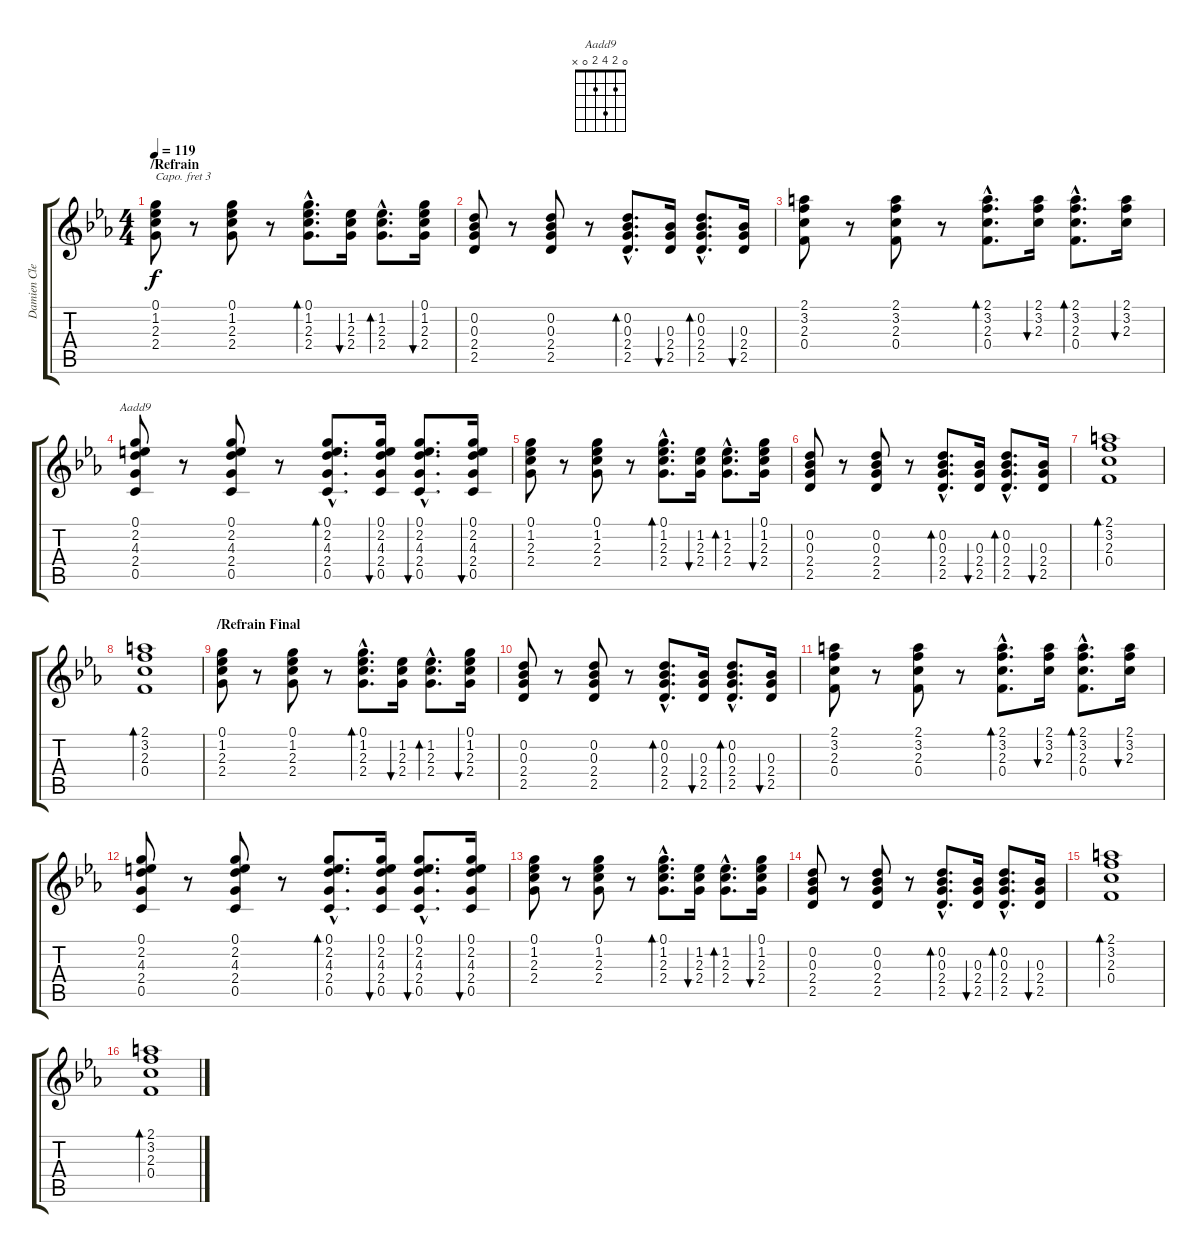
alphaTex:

\track ("Damien Clean" "Damien Cle") {instrument acousticguitarsteel}
\staff {score tabs}
\capo 3
\tuning (E4 B3 G3 D3 A2 E2) {hide}
\chord ("Aadd9" 0 2 4 2 0 x)
\ts (4 4)
\section ("" "/Refrain")
\tempo 119
\clef g2
\ks cminor
(0.1 1.2 2.3 2.4).8{dy f} r.8 (0.1 1.2 2.3 2.4).8 r.8 (0.1{hac} 1.2{hac} 2.3{hac} 2.4{hac}).8{d bd 60} (1.2 2.3 2.4).16{bu 60} (1.2{hac} 2.3{hac} 2.4{hac}).8{d bd 60} (0.1 1.2 2.3 2.4).16{bu 60} |
(0.2 0.3 2.4 2.5).8 r.8 (0.2 0.3 2.4 2.5).8 r.8 (0.2{hac} 0.3{hac} 2.4{hac} 2.5{hac}).8{d bd 60} (0.3 2.4 2.5).16{bu 60} (0.2{hac} 0.3{hac} 2.4{hac} 2.5{hac}).8{d bd 60} (0.3 2.4 2.5).16{bu 60} |
(2.1 3.2 2.3 0.4).8 r.8 (2.1 3.2 2.3 0.4).8 r.8 (2.1{hac} 3.2{hac} 2.3{hac} 0.4{hac}).8{d bd 60} (2.1 3.2 2.3).16{bu 60} (2.1{hac} 3.2{hac} 2.3{hac} 0.4{hac}).8{d bd 60} (2.1 3.2 2.3).16{bu 60} |
(0.1 2.2 4.3 2.4 0.5).8{ch "Aadd9"} r.8 (0.1 2.2 4.3 2.4 0.5).8 r.8 (0.1{hac} 2.2{hac} 4.3{hac} 2.4{hac} 0.5{hac}).8{d bd 60} (0.1 2.2 4.3 2.4 0.5).16{bu 60} (0.1{hac} 2.2{hac} 4.3{hac} 2.4{hac} 0.5{hac}).8{d bu 60} (0.1 2.2 4.3 2.4 0.5).16{bu 60} |
(0.1 1.2 2.3 2.4).8 r.8 (0.1 1.2 2.3 2.4).8 r.8 (0.1{hac} 1.2{hac} 2.3{hac} 2.4{hac}).8{d bd 60} (1.2 2.3 2.4).16{bu 60} (1.2{hac} 2.3{hac} 2.4{hac}).8{d bd 60} (0.1 1.2 2.3 2.4).16{bu 60} |
(0.2 0.3 2.4 2.5).8 r.8 (0.2 0.3 2.4 2.5).8 r.8 (0.2{hac} 0.3{hac} 2.4{hac} 2.5{hac}).8{d bd 60} (0.3 2.4 2.5).16{bu 60} (0.2{hac} 0.3{hac} 2.4{hac} 2.5{hac}).8{d bd 60} (0.3 2.4 2.5).16{bu 60} |
(2.1 3.2 2.3 0.4).1{bd 240} |
(2.1 3.2 2.3 0.4).1{bd 240} |
\section ("" "/Refrain Final")
(0.1 1.2 2.3 2.4).8 r.8 (0.1 1.2 2.3 2.4).8 r.8 (0.1{hac} 1.2{hac} 2.3{hac} 2.4{hac}).8{d bd 60} (1.2 2.3 2.4).16{bu 60} (1.2{hac} 2.3{hac} 2.4{hac}).8{d bd 60} (0.1 1.2 2.3 2.4).16{bu 60} |
(0.2 0.3 2.4 2.5).8 r.8 (0.2 0.3 2.4 2.5).8 r.8 (0.2{hac} 0.3{hac} 2.4{hac} 2.5{hac}).8{d bd 60} (0.3 2.4 2.5).16{bu 60} (0.2{hac} 0.3{hac} 2.4{hac} 2.5{hac}).8{d bd 60} (0.3 2.4 2.5).16{bu 60} |
(2.1 3.2 2.3 0.4).8 r.8 (2.1 3.2 2.3 0.4).8 r.8 (2.1{hac} 3.2{hac} 2.3{hac} 0.4{hac}).8{d bd 60} (2.1 3.2 2.3).16{bu 60} (2.1{hac} 3.2{hac} 2.3{hac} 0.4{hac}).8{d bd 60} (2.1 3.2 2.3).16{bu 60} |
(0.1 2.2 4.3 2.4 0.5).8 r.8 (0.1 2.2 4.3 2.4 0.5).8 r.8 (0.1{hac} 2.2{hac} 4.3{hac} 2.4{hac} 0.5{hac}).8{d bd 60} (0.1 2.2 4.3 2.4 0.5).16{bu 60} (0.1{hac} 2.2{hac} 4.3{hac} 2.4{hac} 0.5{hac}).8{d bu 60} (0.1 2.2 4.3 2.4 0.5).16{bu 60} |
(0.1 1.2 2.3 2.4).8 r.8 (0.1 1.2 2.3 2.4).8 r.8 (0.1{hac} 1.2{hac} 2.3{hac} 2.4{hac}).8{d bd 60} (1.2 2.3 2.4).16{bu 60} (1.2{hac} 2.3{hac} 2.4{hac}).8{d bd 60} (0.1 1.2 2.3 2.4).16{bu 60} |
(0.2 0.3 2.4 2.5).8 r.8 (0.2 0.3 2.4 2.5).8 r.8 (0.2{hac} 0.3{hac} 2.4{hac} 2.5{hac}).8{d bd 60} (0.3 2.4 2.5).16{bu 60} (0.2{hac} 0.3{hac} 2.4{hac} 2.5{hac}).8{d bd 60} (0.3 2.4 2.5).16{bu 60} |
(2.1 3.2 2.3 0.4).1{bd 240} |
(2.1 3.2 2.3 0.4).1{bd 240}
